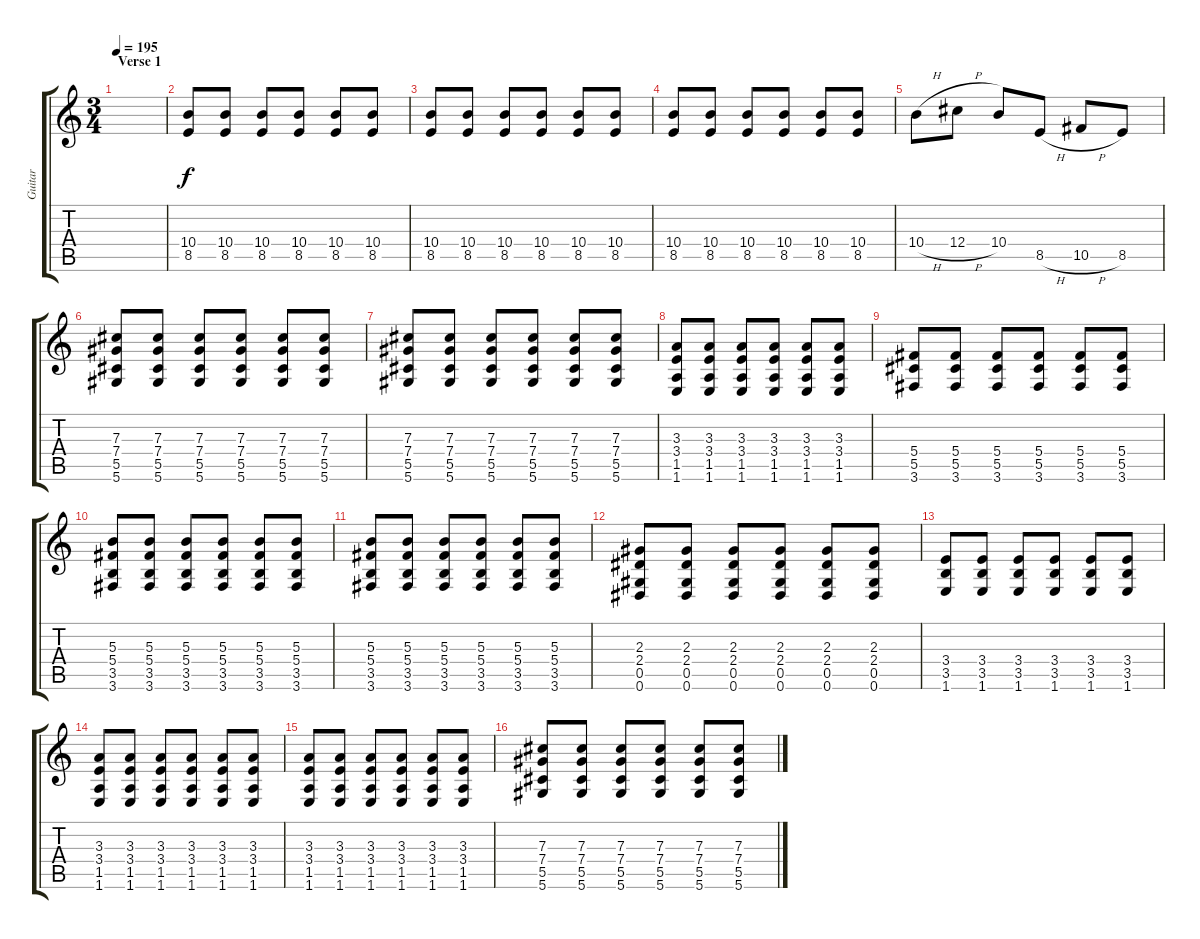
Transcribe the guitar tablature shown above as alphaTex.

\track ("Guitar" "Guitar") {instrument acousticguitarnylon}
\staff {score tabs}
\tuning (Eb4 Bb3 Gb3 Db3 Ab2 Eb2) {hide}
\ts (3 4)
\section ("" "Verse 1")
\tempo 195
\clef g2
\ks c
|
(10.4 8.5).8 (10.4 8.5).8 (10.4 8.5).8 (10.4 8.5).8 (10.4 8.5).8 (10.4 8.5).8 |
(10.4 8.5).8 (10.4 8.5).8 (10.4 8.5).8 (10.4 8.5).8 (10.4 8.5).8 (10.4 8.5).8 |
(10.4 8.5).8 (10.4 8.5).8 (10.4 8.5).8 (10.4 8.5).8 (10.4 8.5).8 (10.4 8.5).8 |
10.4{h}.8 12.4{h}.8 10.4.8 8.5{h}.8 10.5{h}.8 8.5.8 |
(7.3 7.4 5.5 5.6).8{instrument overdrivenguitar} (7.3 7.4 5.5 5.6).8 (7.3 7.4 5.5 5.6).8 (7.3 7.4 5.5 5.6).8 (7.3 7.4 5.5 5.6).8 (7.3 7.4 5.5 5.6).8 |
(7.3 7.4 5.5 5.6).8 (7.3 7.4 5.5 5.6).8 (7.3 7.4 5.5 5.6).8 (7.3 7.4 5.5 5.6).8 (7.3 7.4 5.5 5.6).8 (7.3 7.4 5.5 5.6).8 |
(3.3 3.4 1.5 1.6).8 (3.3 3.4 1.5 1.6).8 (3.3 3.4 1.5 1.6).8 (3.3 3.4 1.5 1.6).8 (3.3 3.4 1.5 1.6).8 (3.3 3.4 1.5 1.6).8 |
(5.4 5.5 3.6).8 (5.4 5.5 3.6).8 (5.4 5.5 3.6).8 (5.4 5.5 3.6).8 (5.4 5.5 3.6).8 (5.4 5.5 3.6).8 |
(5.3 5.4 3.5 3.6).8 (5.3 5.4 3.5 3.6).8 (5.3 5.4 3.5 3.6).8 (5.3 5.4 3.5 3.6).8 (5.3 5.4 3.5 3.6).8 (5.3 5.4 3.5 3.6).8 |
(5.3 5.4 3.5 3.6).8 (5.3 5.4 3.5 3.6).8 (5.3 5.4 3.5 3.6).8 (5.3 5.4 3.5 3.6).8 (5.3 5.4 3.5 3.6).8 (5.3 5.4 3.5 3.6).8 |
(2.3 2.4 0.5 0.6).8 (2.3 2.4 0.5 0.6).8 (2.3 2.4 0.5 0.6).8 (2.3 2.4 0.5 0.6).8 (2.3 2.4 0.5 0.6).8 (2.3 2.4 0.5 0.6).8 |
(3.4 3.5 1.6).8 (3.4 3.5 1.6).8 (3.4 3.5 1.6).8 (3.4 3.5 1.6).8 (3.4 3.5 1.6).8 (3.4 3.5 1.6).8 |
(3.3 3.4 1.5 1.6).8 (3.3 3.4 1.5 1.6).8 (3.3 3.4 1.5 1.6).8 (3.3 3.4 1.5 1.6).8 (3.3 3.4 1.5 1.6).8 (3.3 3.4 1.5 1.6).8 |
(3.3 3.4 1.5 1.6).8 (3.3 3.4 1.5 1.6).8 (3.3 3.4 1.5 1.6).8 (3.3 3.4 1.5 1.6).8 (3.3 3.4 1.5 1.6).8 (3.3 3.4 1.5 1.6).8 |
(7.3 7.4 5.5 5.6).8 (7.3 7.4 5.5 5.6).8 (7.3 7.4 5.5 5.6).8 (7.3 7.4 5.5 5.6).8 (7.3 7.4 5.5 5.6).8 (7.3 7.4 5.5 5.6).8
